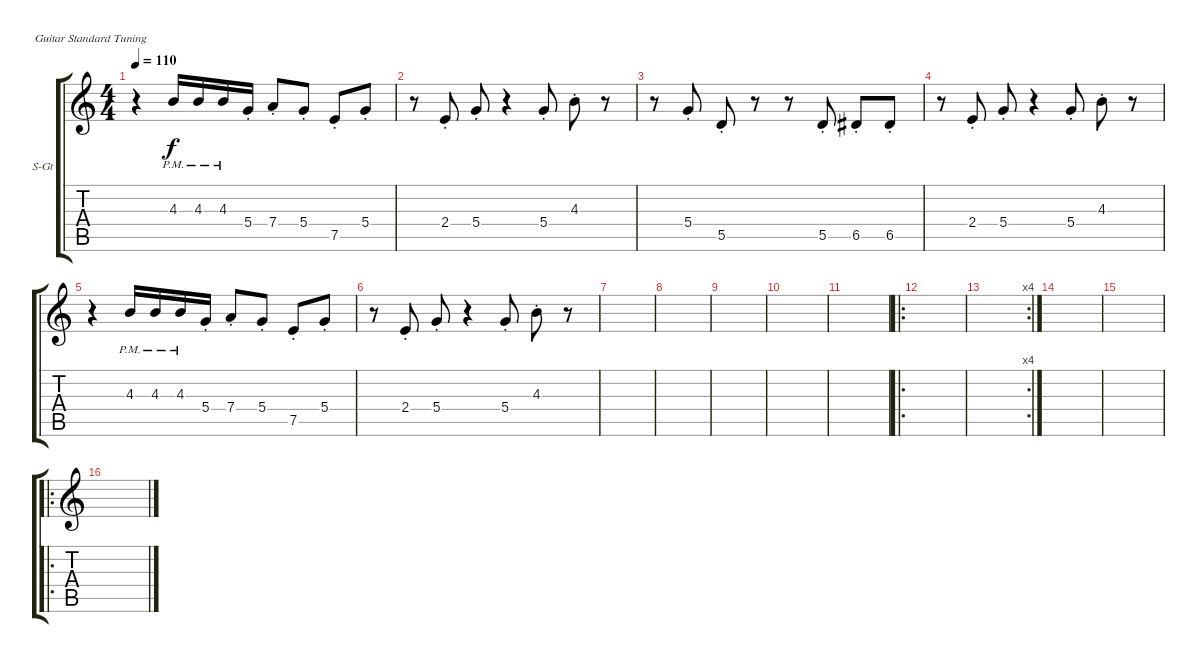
\defaultSystemsLayout 4
\bracketExtendMode groupsimilarinstruments
\firstSystemTrackNameOrientation horizontal
\otherSystemsTrackNameOrientation horizontal
\track ("Максим Крамар[DJ]" "S-Gt") {instrument acousticguitarsteel}
\staff {score tabs}
\tuning (E4 B3 G3 D3 A2 E2)
\ts (4 4)
\tempo 110
\clef g2
\scale
0.333333
\ks c
r.4{dy f} 4.3{pm}.16 4.3{pm}.16 4.3{pm}.16 5.4{st}.16 7.4{st}.8 5.4{st}.8 7.5{st}.8 5.4{st}.8 |
\scale
0.333333 r.8 2.4{st}.8 5.4{st}.8 r.4 5.4{st}.8 4.3{st}.8 r.8 |
\scale
0.333333 r.8 5.4{st}.8 5.5{st}.8 r.8 r.8 5.5{st}.8 6.5{st}.8 6.5{st}.8 |
\scale
0.333333 r.8 2.4{st}.8 5.4{st}.8 r.4 5.4{st}.8 4.3{st}.8 r.8 |
\scale
0.333333 r.4 4.3{pm}.16 4.3{pm}.16 4.3{pm}.16 5.4{st}.16 7.4{st}.8 5.4{st}.8 7.5{st}.8 5.4{st}.8 |
\scale
0.333333 r.8 2.4{st}.8 5.4{st}.8 r.4 5.4{st}.8 4.3{st}.8 r.8 |
\scale
0.333333 |
\scale
0.333333 |
\scale
0.333333 |
\scale
0.333333 |
\scale
0.333333 |
\ro
|
\rc 4
|
|
|
\ro
